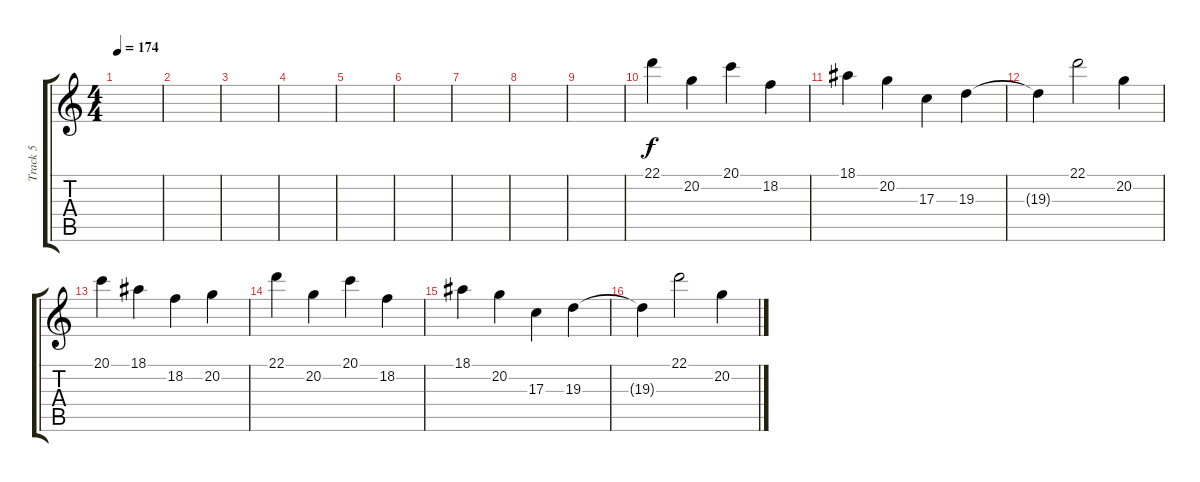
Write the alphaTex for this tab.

\track ("Track 5" "Track 5") {instrument clarinet}
\staff {score tabs}
\tuning (E4 B3 G3 D3 A2 E2) {hide}
\ts (4 4)
\tempo 174
\clef g2
\ks c
|
|
|
|
|
|
|
|
|
22.1.4{volume 12 instrument voiceoohs} 20.2.4 20.1.4 18.2.4 |
18.1.4 20.2.4 17.3.4 19.3.4 |
19.3{t}.4 22.1.2 20.2.4 |
20.1.4 18.1.4 18.2.4 20.2.4 |
22.1.4 20.2.4 20.1.4 18.2.4 |
18.1.4 20.2.4 17.3.4 19.3.4 |
19.3{t}.4 22.1.2 20.2.4
